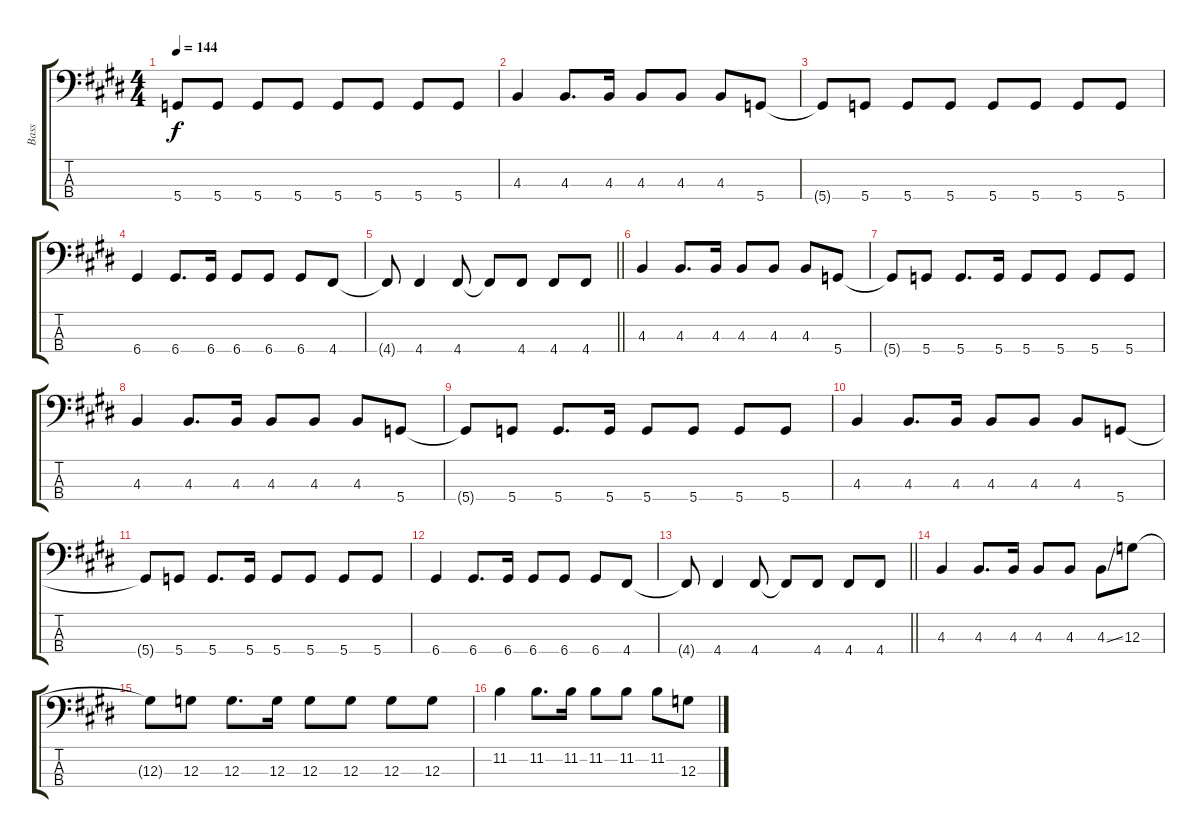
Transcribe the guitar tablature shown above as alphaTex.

\track ("Bass" "Bass") {instrument electricbasspick}
\staff {score tabs}
\tuning (F2 C2 G1 D1) {hide}
\ts (4 4)
\tempo 144
\clef f4
\ks c#minor
5.4{t}.8{dy f} 5.4.8 5.4.8 5.4.8 5.4.8 5.4.8 5.4.8 5.4.8 |
4.3.4 4.3.8{d} 4.3.16 4.3.8 4.3.8 4.3.8 5.4.8 |
5.4{t}.8 5.4.8 5.4.8 5.4.8 5.4.8 5.4.8 5.4.8 5.4.8 |
6.4.4 6.4.8{d} 6.4.16 6.4.8 6.4.8 6.4.8 4.4.8 |
\barLineRight lightlight
4.4{t}.8 4.4.4 4.4.8 4.4{t}.8 4.4.8 4.4.8 4.4.8 |
4.3.4 4.3.8{d} 4.3.16 4.3.8 4.3.8 4.3.8 5.4.8 |
5.4{t}.8 5.4.8 5.4.8{d} 5.4.16 5.4.8 5.4.8 5.4.8 5.4.8 |
4.3.4 4.3.8{d} 4.3.16 4.3.8 4.3.8 4.3.8 5.4.8 |
5.4{t}.8 5.4.8 5.4.8{d} 5.4.16 5.4.8 5.4.8 5.4.8 5.4.8 |
4.3.4 4.3.8{d} 4.3.16 4.3.8 4.3.8 4.3.8 5.4.8 |
5.4{t}.8 5.4.8 5.4.8{d} 5.4.16 5.4.8 5.4.8 5.4.8 5.4.8 |
6.4.4 6.4.8{d} 6.4.16 6.4.8 6.4.8 6.4.8 4.4.8 |
\barLineRight lightlight
4.4{t}.8 4.4.4 4.4.8 4.4{t}.8 4.4.8 4.4.8 4.4.8 |
4.3.4 4.3.8{d} 4.3.16 4.3.8 4.3.8 4.3{ss}.8 12.3.8 |
12.3{t}.8 12.3.8 12.3.8{d} 12.3.16 12.3.8 12.3.8 12.3.8 12.3.8 |
11.2.4 11.2.8{d} 11.2.16 11.2.8 11.2.8 11.2.8 12.3.8
